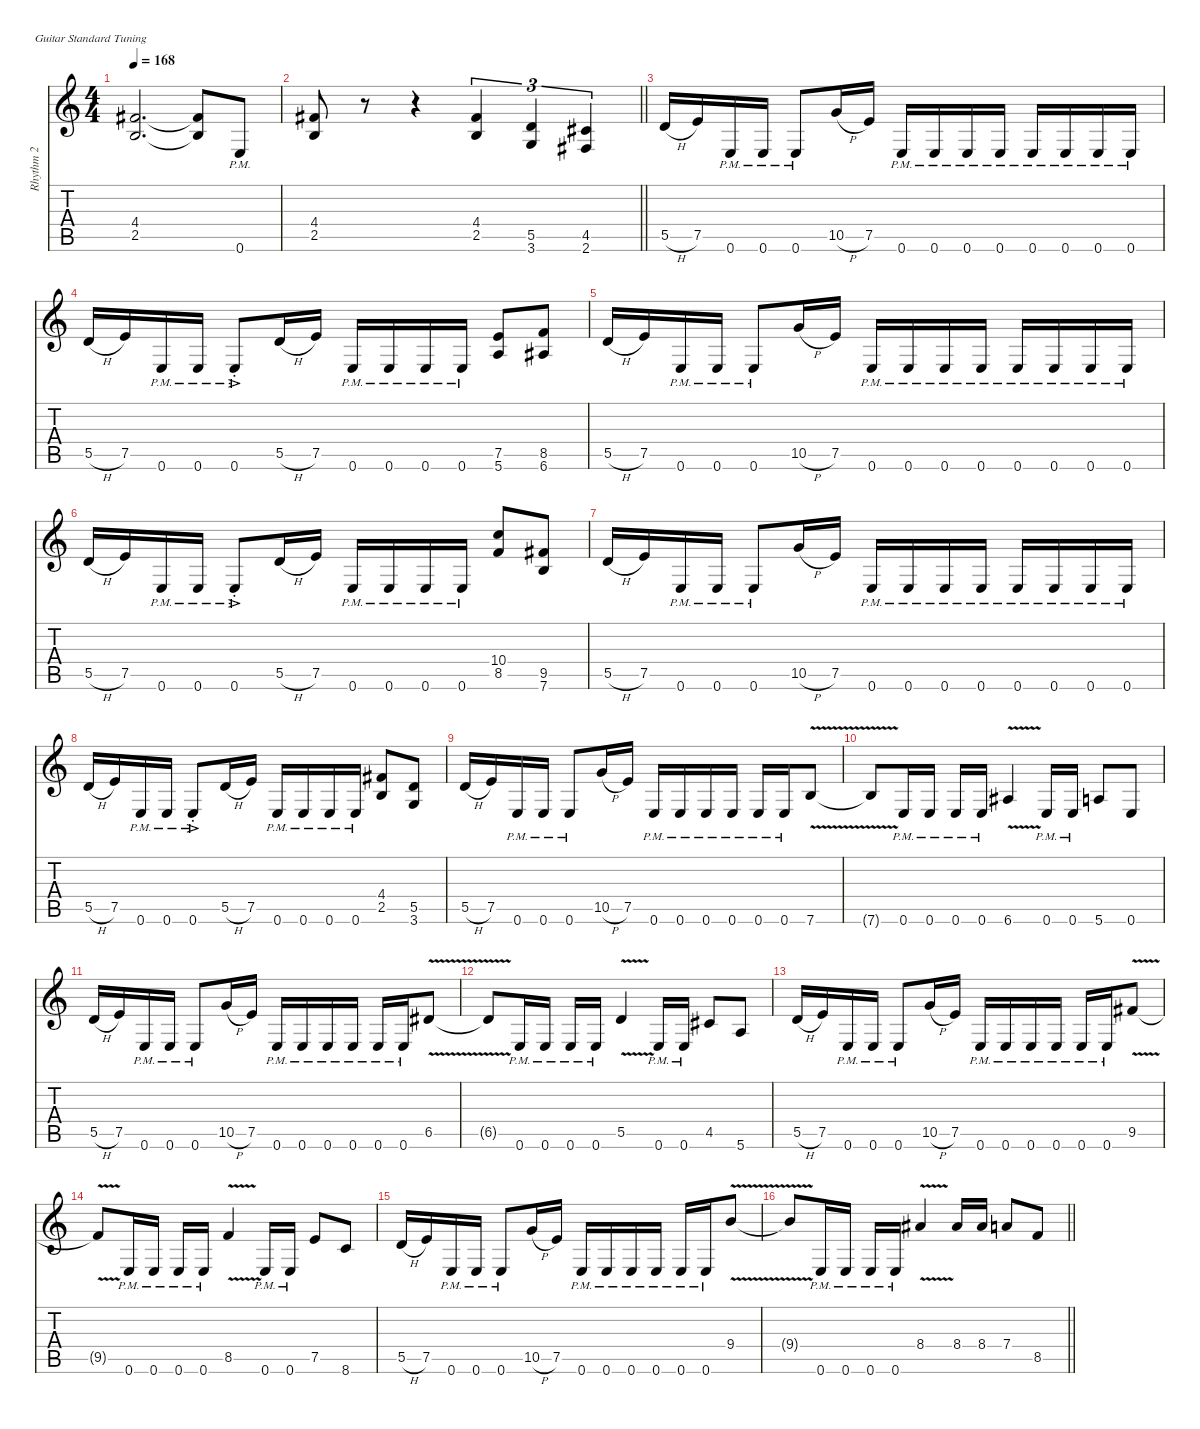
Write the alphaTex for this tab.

\defaultSystemsLayout 4
\hideDynamics
\bracketExtendMode nobrackets
\firstSystemTrackNameMode fullname
\otherSystemsTrackNameOrientation horizontal
\track ("Rhythm 2" "dist.guit.") {defaultSystemsLayout 4 instrument distortionguitar}
\staff {score tabs}
\tuning (E4 B3 G3 D3 A2 E2)
\ts (4 4)
\tempo 168
\clef g2
\ks c
(4.4{acc #} 2.5).2{d dy f beam Up} (4.4{t acc #} 2.5{t}).8{beam Up} 0.6{pm}.8{beam Up} |
\barLineRight lightlight
(4.4{acc #} 2.5).8{beam Up} r.8{beam Up} r.4{beam Up} (4.4{acc #} 2.5).4{tu (3 2) beam Up} (5.5 3.6).4{tu (3 2) beam Up} (4.5{acc #} 2.6{acc #}).4{tu (3 2) beam Up} |
5.5{h}.16{beam Up} 7.5.16{beam Up} 0.6{pm}.16{beam Up} 0.6{pm}.16{beam Up} 0.6{pm}.8{beam Up} 10.5{h}.16{beam Up} 7.5.16{beam Up} 0.6{pm}.16{beam Up} 0.6{pm}.16{beam Up} 0.6{pm}.16{beam Up} 0.6{pm}.16{beam Up} 0.6{pm}.16{beam Up} 0.6{pm}.16{beam Up} 0.6{pm}.16{beam Up} 0.6{pm}.16{beam Up} |
5.5{h}.16{beam Up} 7.5.16{beam Up} 0.6{pm}.16{beam Up} 0.6{pm}.16{beam Up} 0.6{ac pm st}.8{dy mf beam Up} 5.5{h}.16{dy f beam Up} 7.5.16{beam Up} 0.6{pm}.16{beam Up} 0.6{pm}.16{beam Up} 0.6{pm}.16{beam Up} 0.6{pm}.16{beam Up} (7.5 5.6).8{beam Up} (8.5 6.6{acc #}).8{beam Up} |
5.5{h}.16{beam Up} 7.5.16{beam Up} 0.6{pm}.16{beam Up} 0.6{pm}.16{beam Up} 0.6{pm}.8{beam Up} 10.5{h}.16{beam Up} 7.5.16{beam Up} 0.6{pm}.16{beam Up} 0.6{pm}.16{beam Up} 0.6{pm}.16{beam Up} 0.6{pm}.16{beam Up} 0.6{pm}.16{beam Up} 0.6{pm}.16{beam Up} 0.6{pm}.16{beam Up} 0.6{pm}.16{beam Up} |
5.5{h}.16{beam Up} 7.5.16{beam Up} 0.6{pm}.16{beam Up} 0.6{pm}.16{beam Up} 0.6{ac pm st}.8{dy mf beam Up} 5.5{h}.16{dy f beam Up} 7.5.16{beam Up} 0.6{pm}.16{beam Up} 0.6{pm}.16{beam Up} 0.6{pm}.16{beam Up} 0.6{pm}.16{beam Up} (10.4 8.5).8{beam Up} (9.5{acc #} 7.6).8{beam Up} |
5.5{h}.16{beam Up} 7.5.16{beam Up} 0.6{pm}.16{beam Up} 0.6{pm}.16{beam Up} 0.6{pm}.8{beam Up} 10.5{h}.16{beam Up} 7.5.16{beam Up} 0.6{pm}.16{beam Up} 0.6{pm}.16{beam Up} 0.6{pm}.16{beam Up} 0.6{pm}.16{beam Up} 0.6{pm}.16{beam Up} 0.6{pm}.16{beam Up} 0.6{pm}.16{beam Up} 0.6{pm}.16{beam Up} |
5.5{h}.16{beam Up} 7.5.16{beam Up} 0.6{pm}.16{beam Up} 0.6{pm}.16{beam Up} 0.6{ac pm st}.8{dy mf beam Up} 5.5{h}.16{dy f beam Up} 7.5.16{beam Up} 0.6{pm}.16{beam Up} 0.6{pm}.16{beam Up} 0.6{pm}.16{beam Up} 0.6{pm}.16{beam Up} (4.4{acc #} 2.5).8{beam Up} (5.5 3.6).8{beam Up} |
5.5{h}.16{beam Up} 7.5.16{beam Up} 0.6{pm}.16{beam Up} 0.6{pm}.16{beam Up} 0.6{pm}.8{beam Up} 10.5{h}.16{beam Up} 7.5.16{beam Up} 0.6{pm}.16{beam Up} 0.6{pm}.16{beam Up} 0.6{pm}.16{beam Up} 0.6{pm}.16{beam Up} 0.6{pm}.16{beam Up} 0.6{pm}.16{beam Up} 7.6{v}.8{beam Up} |
7.6{v t}.8{beam Up} 0.6{pm}.16{beam Up} 0.6{pm}.16{beam Up} 0.6{pm}.16{beam Up} 0.6{pm}.16{beam Up} 6.6{v acc #}.4{beam Up} 0.6{pm}.16{beam Up} 0.6{pm}.16{beam Up} 5.6.8{beam Up} 0.6.8{beam Up} |
5.5{h}.16{beam Up} 7.5.16{beam Up} 0.6{pm}.16{beam Up} 0.6{pm}.16{beam Up} 0.6{pm}.8{beam Up} 10.5{h}.16{beam Up} 7.5.16{beam Up} 0.6{pm}.16{beam Up} 0.6{pm}.16{beam Up} 0.6{pm}.16{beam Up} 0.6{pm}.16{beam Up} 0.6{pm}.16{beam Up} 0.6{pm}.16{beam Up} 6.5{v acc #}.8{beam Up} |
6.5{v t acc #}.8{beam Up} 0.6{pm}.16{beam Up} 0.6{pm}.16{beam Up} 0.6{pm}.16{beam Up} 0.6{pm}.16{beam Up} 5.5{v}.4{beam Up} 0.6{pm}.16{beam Up} 0.6{pm}.16{beam Up} 4.5{acc #}.8{beam Up} 5.6.8{beam Up} |
5.5{h}.16{beam Up} 7.5.16{beam Up} 0.6{pm}.16{beam Up} 0.6{pm}.16{beam Up} 0.6{pm}.8{beam Up} 10.5{h}.16{beam Up} 7.5.16{beam Up} 0.6{pm}.16{beam Up} 0.6{pm}.16{beam Up} 0.6{pm}.16{beam Up} 0.6{pm}.16{beam Up} 0.6{pm}.16{beam Up} 0.6{pm}.16{beam Up} 9.5{v acc #}.8{beam Up} |
9.5{v t acc #}.8{beam Up} 0.6{pm}.16{beam Up} 0.6{pm}.16{beam Up} 0.6{pm}.16{beam Up} 0.6{pm}.16{beam Up} 8.5{v}.4{beam Up} 0.6{pm}.16{beam Up} 0.6{pm}.16{beam Up} 7.5.8{beam Up} 8.6.8{beam Up} |
5.5{h}.16{beam Up} 7.5.16{beam Up} 0.6{pm}.16{beam Up} 0.6{pm}.16{beam Up} 0.6{pm}.8{beam Up} 10.5{h}.16{beam Up} 7.5.16{beam Up} 0.6{pm}.16{beam Up} 0.6{pm}.16{beam Up} 0.6{pm}.16{beam Up} 0.6{pm}.16{beam Up} 0.6{pm}.16{beam Up} 0.6{pm}.16{beam Up} 9.4{v}.8{beam Up} |
\barLineRight lightlight
9.4{v t}.8{beam Up} 0.6{pm}.16{beam Up} 0.6{pm}.16{beam Up} 0.6{pm}.16{beam Up} 0.6{pm}.16{beam Up} 8.4{v acc #}.4{beam Up} 8.4{acc #}.16{beam Up} 8.4{acc #}.16{beam Up} 7.4.8{beam Up} 8.5.8{beam Up}
